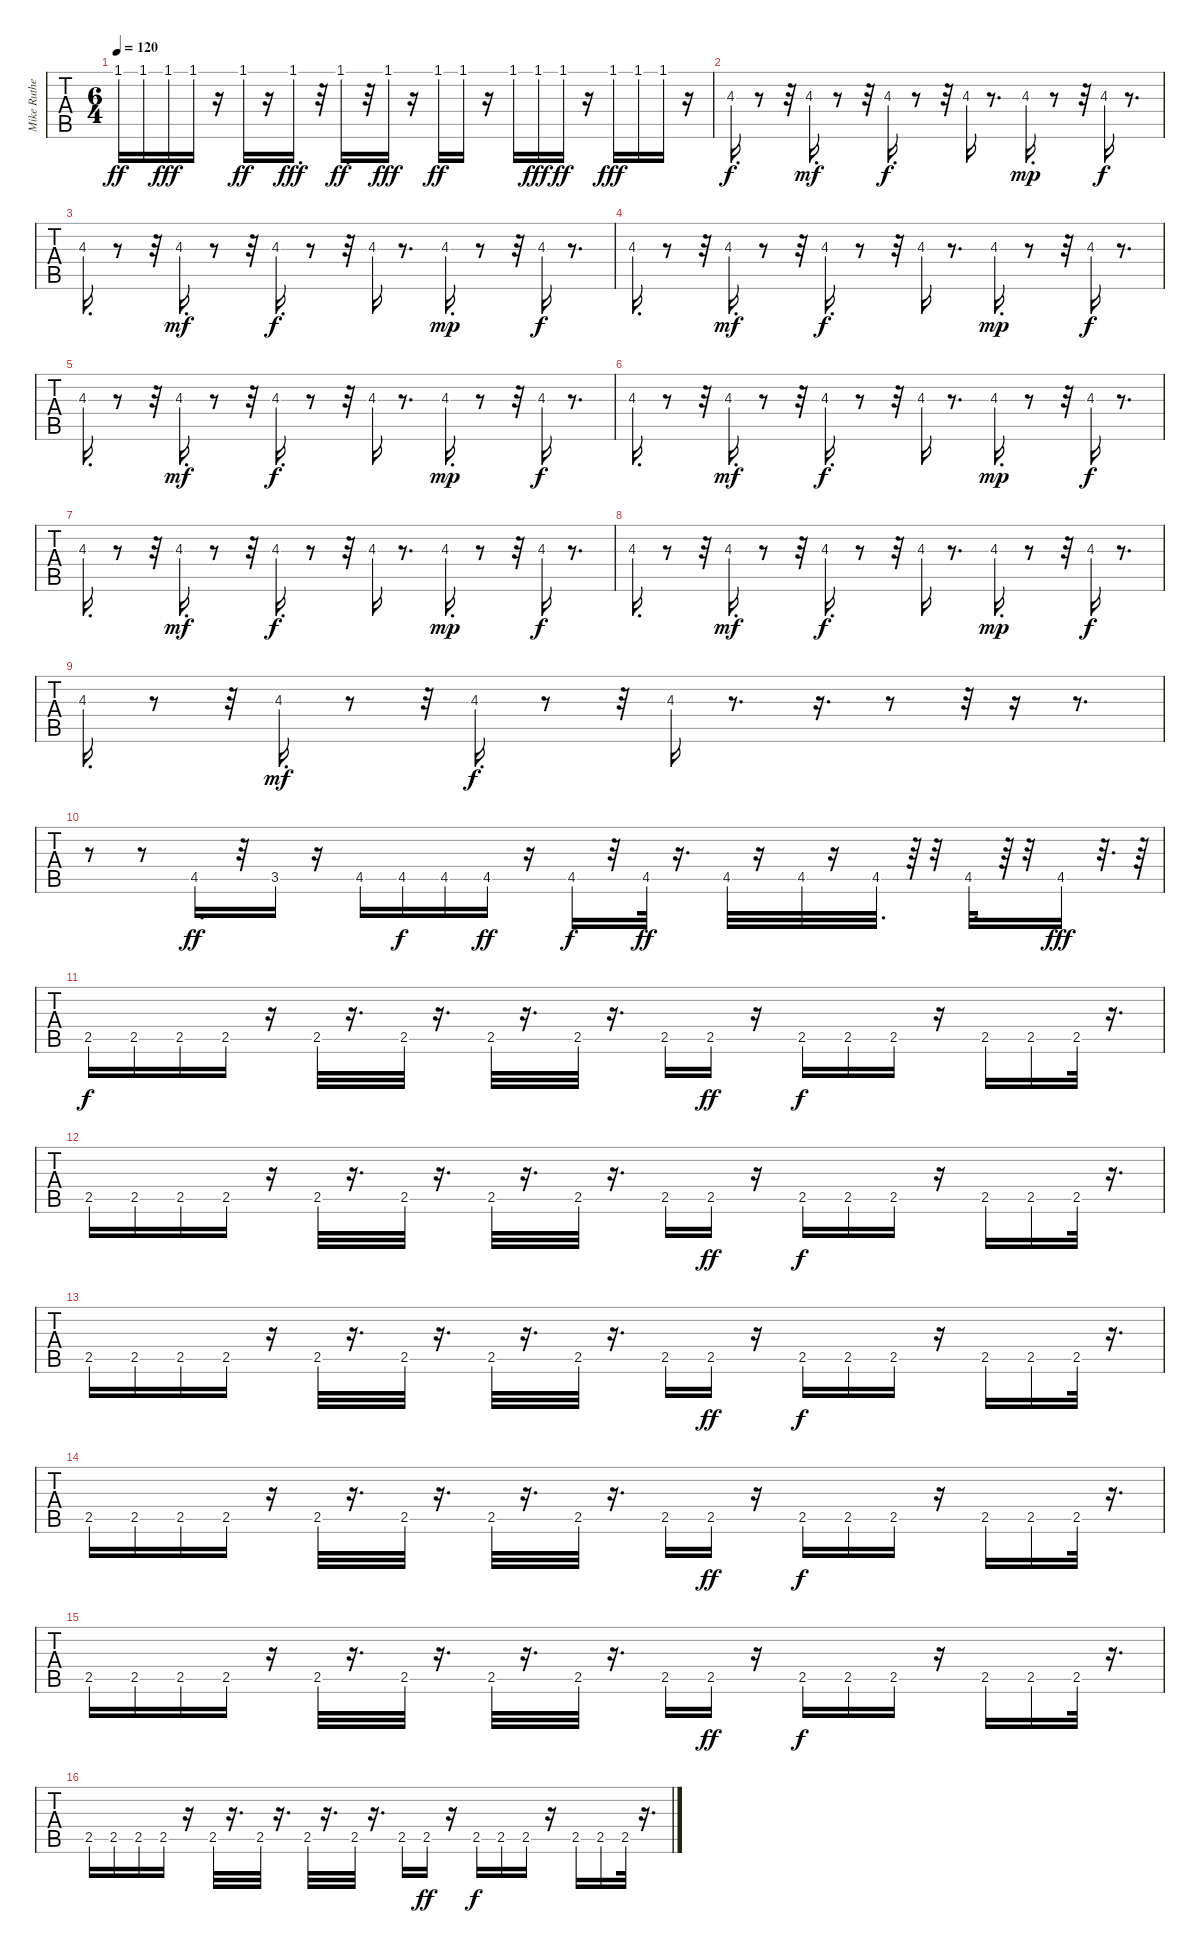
\track ("Mike Rutherford" "Mike Ruthe") {solo instrument electricbasspick}
\staff {tabs}
\tuning (C3 G2 D2 A1 E1 B0) {hide}
\ts (6 4)
\tempo 120
\clef f4
\ks c
1.1.16{dy ff} 1.1.16 1.1.16{dy fff} 1.1.16 r.16 1.1.16{dy ff} r.16 1.1.16{d dy fff} r.32 1.1.16{d dy ff} r.32 1.1.16{dy fff} r.16 1.1.16{dy ff} 1.1.16 r.16 1.1.16 1.1.16{dy fff} 1.1.16{dy ff} r.16 1.1.16{dy fff} 1.1.16 1.1.16 r.16 |
4.3.16{d dy f} r.8 r.32 4.3.16{d dy mf} r.8 r.32 4.3.16{d dy f} r.8 r.32 4.3.16 r.8{d} 4.3.16{d dy mp} r.8 r.32 4.3.16{dy f} r.8{d} |
4.3.16{d} r.8 r.32 4.3.16{d dy mf} r.8 r.32 4.3.16{d dy f} r.8 r.32 4.3.16 r.8{d} 4.3.16{d dy mp} r.8 r.32 4.3.16{dy f} r.8{d} |
4.3.16{d} r.8 r.32 4.3.16{d dy mf} r.8 r.32 4.3.16{d dy f} r.8 r.32 4.3.16 r.8{d} 4.3.16{d dy mp} r.8 r.32 4.3.16{dy f} r.8{d} |
4.3.16{d} r.8 r.32 4.3.16{d dy mf} r.8 r.32 4.3.16{d dy f} r.8 r.32 4.3.16 r.8{d} 4.3.16{d dy mp} r.8 r.32 4.3.16{dy f} r.8{d} |
4.3.16{d} r.8 r.32 4.3.16{d dy mf} r.8 r.32 4.3.16{d dy f} r.8 r.32 4.3.16 r.8{d} 4.3.16{d dy mp} r.8 r.32 4.3.16{dy f} r.8{d} |
4.3.16{d} r.8 r.32 4.3.16{d dy mf} r.8 r.32 4.3.16{d dy f} r.8 r.32 4.3.16 r.8{d} 4.3.16{d dy mp} r.8 r.32 4.3.16{dy f} r.8{d} |
4.3.16{d} r.8 r.32 4.3.16{d dy mf} r.8 r.32 4.3.16{d dy f} r.8 r.32 4.3.16 r.8{d} 4.3.16{d dy mp} r.8 r.32 4.3.16{dy f} r.8{d} |
4.3.16{d} r.8 r.32 4.3.16{d dy mf} r.8 r.32 4.3.16{d dy f} r.8 r.32 4.3.16 r.8{d} r.16{d} r.8 r.32 r.16 r.8{d} |
r.8 r.8 4.5.16{d dy ff} r.32 3.5.16 r.16 4.5.16 4.5.16{dy f} 4.5.16 4.5.16{dy ff} r.16 4.5.16{dy f} r.32 4.5.32{dy ff} r.16{d} 4.5.32 r.16 4.5.32 r.16 4.5.32{d} r.64 r.32 4.5.32{d} r.64 r.32 4.5.16{dy fff} r.32{d} r.64 |
2.5.16{dy f} 2.5.16 2.5.16 2.5.16 r.16 2.5.32 r.16{d} 2.5.32 r.16{d} 2.5.32 r.16{d} 2.5.32 r.16{d} 2.5.16 2.5.16{dy ff} r.16 2.5.16{dy f} 2.5.16 2.5.16 r.16 2.5.16 2.5.16 2.5.32 r.16{d} |
2.5.16 2.5.16 2.5.16 2.5.16 r.16 2.5.32 r.16{d} 2.5.32 r.16{d} 2.5.32 r.16{d} 2.5.32 r.16{d} 2.5.16 2.5.16{dy ff} r.16 2.5.16{dy f} 2.5.16 2.5.16 r.16 2.5.16 2.5.16 2.5.32 r.16{d} |
2.5.16 2.5.16 2.5.16 2.5.16 r.16 2.5.32 r.16{d} 2.5.32 r.16{d} 2.5.32 r.16{d} 2.5.32 r.16{d} 2.5.16 2.5.16{dy ff} r.16 2.5.16{dy f} 2.5.16 2.5.16 r.16 2.5.16 2.5.16 2.5.32 r.16{d} |
2.5.16 2.5.16 2.5.16 2.5.16 r.16 2.5.32 r.16{d} 2.5.32 r.16{d} 2.5.32 r.16{d} 2.5.32 r.16{d} 2.5.16 2.5.16{dy ff} r.16 2.5.16{dy f} 2.5.16 2.5.16 r.16 2.5.16 2.5.16 2.5.32 r.16{d} |
2.5.16 2.5.16 2.5.16 2.5.16 r.16 2.5.32 r.16{d} 2.5.32 r.16{d} 2.5.32 r.16{d} 2.5.32 r.16{d} 2.5.16 2.5.16{dy ff} r.16 2.5.16{dy f} 2.5.16 2.5.16 r.16 2.5.16 2.5.16 2.5.32 r.16{d} |
2.5.16 2.5.16 2.5.16 2.5.16 r.16 2.5.32 r.16{d} 2.5.32 r.16{d} 2.5.32 r.16{d} 2.5.32 r.16{d} 2.5.16 2.5.16{dy ff} r.16 2.5.16{dy f} 2.5.16 2.5.16 r.16 2.5.16 2.5.16 2.5.32 r.16{d}
